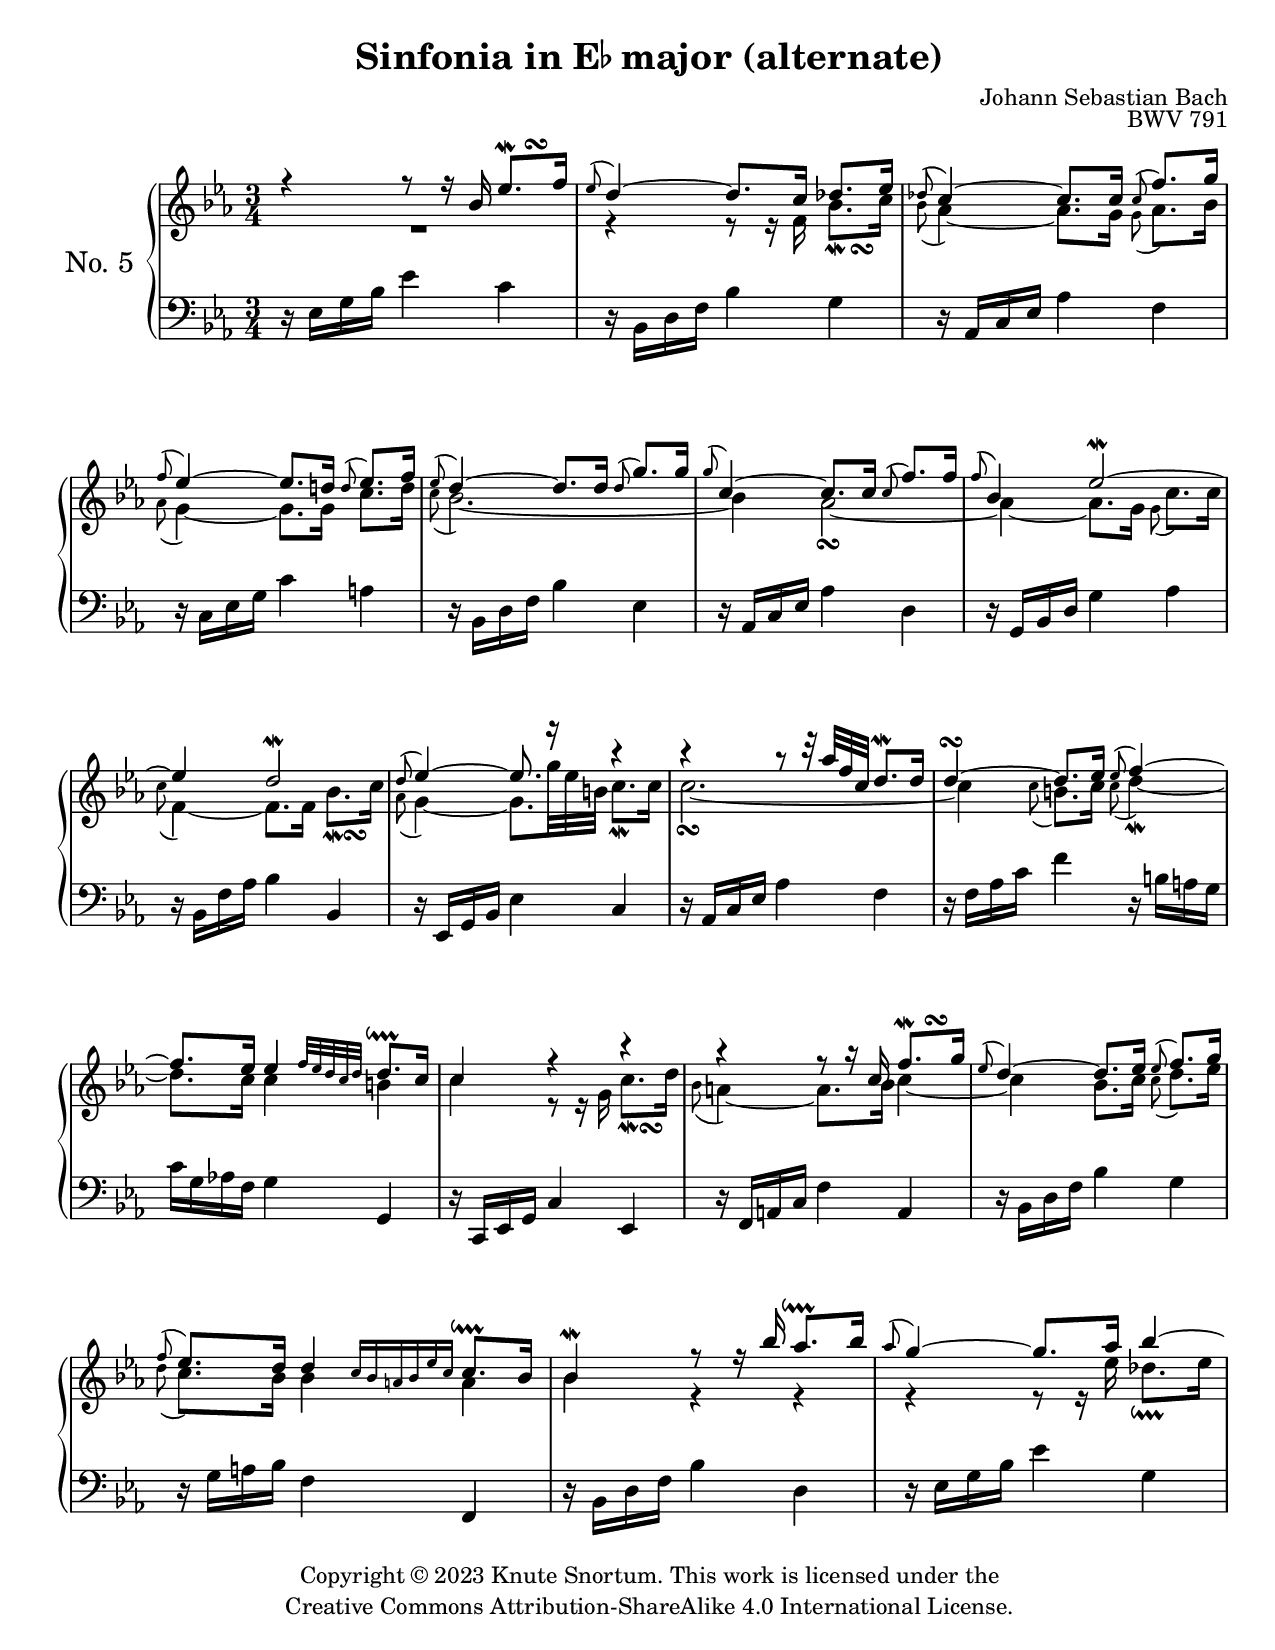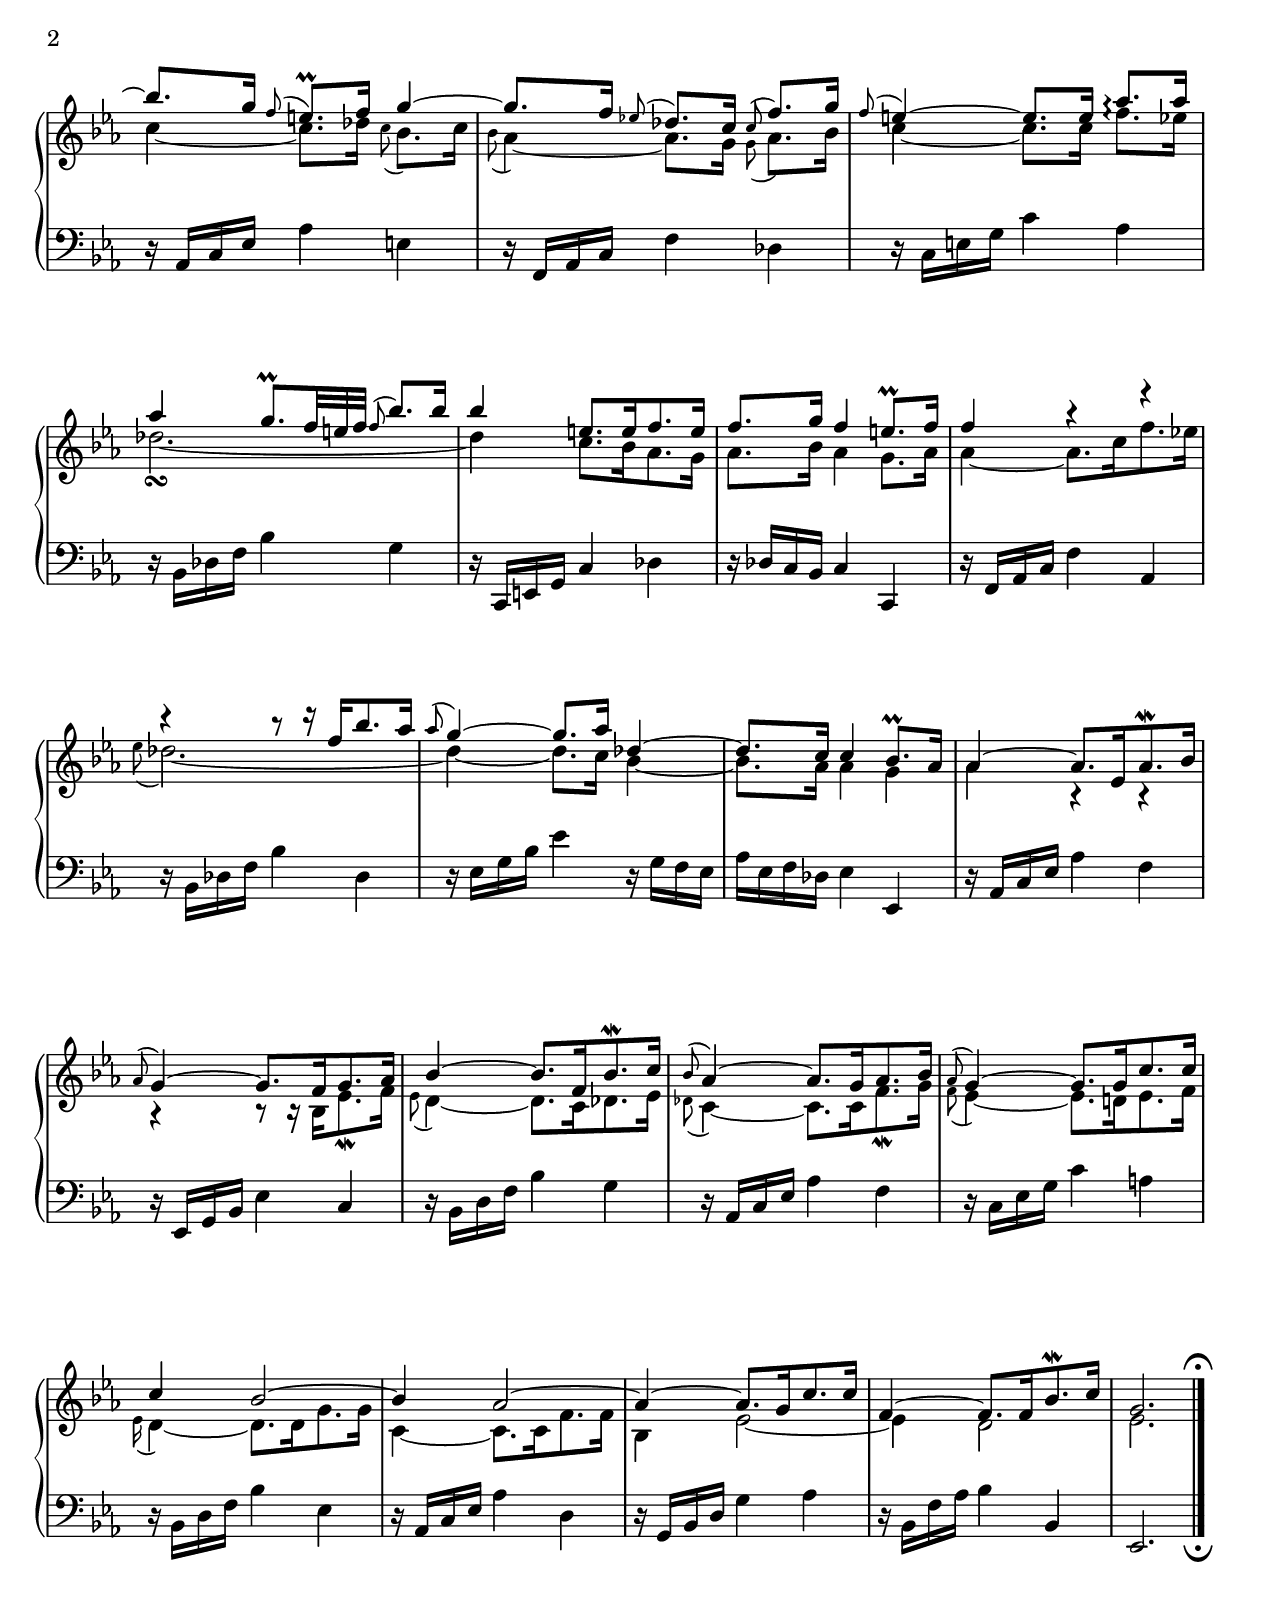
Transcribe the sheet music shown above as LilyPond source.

\version "2.24.0"
\language "english"

\include "includes/header-paper.ily"
%...+....1....+....2....+....3....+....4....+....5....+....6....+....7....+....

\version "2.24.0"
\language "english"

\include "global-variables.ily"

turnOverBeam = \tweak outside-staff-priority 0 \etc
turnUnderBeam = \tweak outside-staff-priority 0 \etc

tieShapeA = \shape #'((0 . 0) (0 . -1) (0 . -1.5) (0 . 0)) \etc

arpeggioLengthA = \once \override Staff.Arpeggio.positions = #'(1.5 . 3.5)

global = {
  \time 3/4
  \key ef \major
  \accidentalStyle piano
  \omit TupletBracket
  \omit TupletNumber
}

rightHand = \relative bf' {
  \global
  % \set Score.tempoHideNote = ##t
  \voiceOne
  r4 r8 r16 bf \tag layout { \after 8 \turnOverBeam \turn ef8.\mordent f16 | }
               \tag midi   { ef64 d ef32 \tuplet 3/2 { f32 ef d } ef16 f | }
  \appoggiatura { ef8 } d4~ d8. c16 df8. ef16 |
  \appoggiatura { df8 } c4~ c8. c16 \appoggiatura { c8 } f8. g16 |
  \appoggiatura { f8 } ef4~ ef8. d16 \appoggiatura { d8 } ef8. f16 |
  \appoggiatura { ef8 } d4~ d8. d16 \appoggiatura { d8 } g8. g16 |
  \appoggiatura { g8 } c,4~ c8. c16 \appoggiatura { c8 } f8. f16 |
  \appoggiatura { f8 } bf,4 ef2~\mordent |
  ef4 d2\mordent |
  
  \barNumberCheck 9
  \appoggiatura { d8 } ef4~ ef8. r16 r4 |
  r4 r8 r32 af f c d8.\mordent d16 |
  d4~\turn d8. ef16 \appoggiatura { ef8 } f4~ |
  f8. ef16 ef4 \grace { f32[ ef d c d] } d8.\downprall c16 |
  c4 r r  |
  r4 r8 r16 c16 \after 8 \turnOverBeam \turn f8.\mordent g16 |
  \appoggiatura { ef8 } d4~ d8. ef16 \appoggiatura { ef8 } f8. g16 |
  \appoggiatura { f8 } ef8. d16 d4 \grace { c16[ bf a bf ef c] } 
    c8.\downprall bf16 |
  
  \barNumberCheck 17
  bf4\mordent r8 r16 bf'16 af8.\downprall bf16 |
  \appoggiatura { af8 } g4~ g8. af16 bf4~ |
  bf8.g16 \appoggiatura { f8 } e8.\prall f16 g4~ |
  g8. f16 \appoggiatura { ef8 } df8. c16 \appoggiatura { c8 } f8. g16 |
  \appoggiatura { f8 } e4~ e8. e16 \arpeggioLengthA af8.\arpeggio af16 |
  af4 g8.\prall \tuplet 3/2 { f32 e f } \appoggiatura { f8*1/32 } bf8. bf16 |
  bf4 e,8.[ e16 f8. e16] |
  f8. g16 f4 e8.\prall f16 |
  
  \barNumberCheck 25
  f4 r r |
  r4 r8 r16 f16[ bf8. af16] |
  \appoggiatura { af8 } g4~ g8. af16 df,4~ |
  df8. c16 c4 bf8.\prall af16 |
  af4~ af8.[ ef16 af8.\mordent bf16] |
  \appoggiatura { af8 } g4~ g8.[ f16 g8. af16] |
  bf4~ bf8.[ f16 bf8.\mordent c16] |
  \appoggiatura { bf8 } af4~8.[ g16 af8. bf16] |
  
  \barNumberCheck 33
  \appoggiatura { af8 } g4~ g8.[ g16 c8. c16] |
  c4 bf2~ |
  bf4 af2~ |
  af4~ af8.[ g16 c8. c16] |
  f,4~ f8.[ f16 bf8.\mordent c16] |
  g2. \fermataOverBarline |
  \bar "|."
}

middle = \relative f' {
  \global
  \voiceTwo
  R2. |
  r4 r8 r16 f \after 8 \turnOverBeam \turn bf8.\mordent c16 |
  \appoggiatura { bf8 } af4~ af8. g16 \appoggiatura { g8 } af8. bf16 |
  \appoggiatura { af8 } g4~ g8. g16 c8. d16 |
  \appoggiatura { c8 } bf2.~ |
  bf4 af2~\turn |
  af4~ af8. g16 \appoggiatura { g8 } c8. c16 |
  \appoggiatura { c8 } f,4~ f8. f16 \after 8 \turnUnderBeam \turn bf8.\mordent c16 |
  
  \barNumberCheck 9
  \appoggiatura { af8 } g4~ g8. \tuplet 3/2 { g'32 ef b } c8.\mordent c16 |
  \tag layout { c2.~\turn | }
  \tag midi   { \tuplet 3/2 { d16 c bf } c8~ c2~ | }
  c4 \appoggiatura { c8 } b8. c16 \appoggiatura { c8 } d4~\mordent |
  d8. c16 c4 b |
  c4 r8 r16 g16 \after 8 \turnUnderBeam \turn c8.\mordent d16 |
  \appoggiatura { bf8 } a4~ a8. bf16 c4~ |
  c4 bf8. c16 \appoggiatura { c8 } d8. ef16 |
  \appoggiatura { d8 } c8. bf16 bf4 a |
  
  \barNumberCheck 17
  bf4 r r |
  r4 r8 r16 ef16 df8.\downprall ef16 |
  c4~ c8. df16 \appoggiatura { c8 } bf8. c16 |
  \appoggiatura { bf8 } af4~ af8. g16 \appoggiatura { g8 } af8. bf16 |
  c4~ c8. c16 f8.\arpeggio ef16 |
  df2.~\turn |
  df4 c8.[ bf16 af8. g16] |
  af8. bf16 af4 g8. af16 |
  
  \barNumberCheck 25
  af4~ af8.[ c16 f8. ef16] |
  \appoggiatura { ef8 } df2.~ |
  df4~ df8. c16 bf4~ |
  bf8. af16 af4 g |
  af4 r r |
  r4 r8 r16 bf,16[ ef8.\mordent f16] |
  \appoggiatura { ef8 } d4~ d8.[ c16 df8. ef16] |
  \appoggiatura { df8 } c4~ c8.[ c16 f8.\mordent g16] |
  
  \barNumberCheck 33
  \appoggiatura { f8 } ef4 ~ ef8.[ d16 ef8. f16] |
  \appoggiatura { ef } d4~ d8.[ d16 g8. g16] |
  c,4~ c8.[ c16 f8. f16] |
  bf,4 ef2~ |
  ef4 d2 |
  ef2. |
}

leftHand = \relative ef {
  \clef bass
  \global
  r16 ef g bf ef4 c |
  r16 bf, d f bf4 g |
  r16 af, c ef af4 f |
  r16 c ef g  c4 a |
  r16 bf, d f bf4 ef, |
  r16 af, c ef af4 d, |
  r16 g, bf d g4 af |
  r16 bf, f' af bf4 bf, |
  
  \barNumberCheck 9
  r16 ef, g bf ef4 c |
  r16 af c ef af4 f |
  r16 f af c f4 r16 b, a g |
  c16 g af f g4 g, |
  r16 c, ef g c4 ef, |
  r16 f a c f4 a, |
  r16 bf d f bf4 g |
  r16 g a bf f4 f, |
  
  \barNumberCheck 17
  r16 bf d f bf4 d, |
  r16 ef g bf ef4 g, |
  r16 af, c ef af4 e |
  r16 f, af c f4 df |
  r16 c e g c4 af |
  r16 bf, df f bf4 g |
  r16 c,, e g c4 df |
  r16 df c bf c4 c, |
  
  \barNumberCheck 25
  r16 f af c f4 af, |
  r16 bf df f bf4 df, |
  r16 ef g bf ef4 r16 g, f ef |
  af16 ef f df ef4 ef, |
  r16 af c ef af4 f |
  r16 ef, g bf ef4 c |
  r16 bf d f bf4 g |
  r16 af, c ef af4 f |
  
  \barNumberCheck 33
  r16 c ef g c4 a |
  r16 bf, d f bf4 ef, |
  r16 af, c ef af4 d, |
  r16 g, bf d g4 af |
  r16 bf, f' af bf4 bf, |
  ef,2. \fermataUnderBarline |
}

forceBreaks = {
  
}

sinfoniaFiveAltMusic = \score { 
  \header {
    opus = "BWV 791"
  }
  \new PianoStaff \with { 
    instrumentName = \markup \huge "No. 5"
    \override StaffGrouper.staff-staff-spacing.padding = 2
  } 
  \keepWithTag layout  
  <<
    \new Staff = "upper" \with { 
      \consists Span_arpeggio_engraver
      connectArpeggios = ##t
    } << \rightHand \middle >>
    \new Staff = "lower" \leftHand
    \new Devnull \forceBreaks
  >>
  \layout {}
}

% \include "articulate.ly"

sinfoniaFiveAltMidi = \book {
  \bookOutputName "sinfonia-no1-Eb-maj-alt"
  \score {
    \keepWithTag midi
    % \articulate <<
      <<
        \new Staff = "upper" << \rightHand \middle >>
        \new Staff = "lower" \leftHand
      >>
    % >>
    \midi {
      \tempo 4 = 96
    }
  }
}


\header {
  title = \markup \concat { 
    "Sinfonia in E" \large \raise #0.75 \flat " major (alternate)"
  }
  composer = "Johann Sebastian Bach"
}

\sinfoniaFiveAltMusic
\sinfoniaFiveAltMidi
